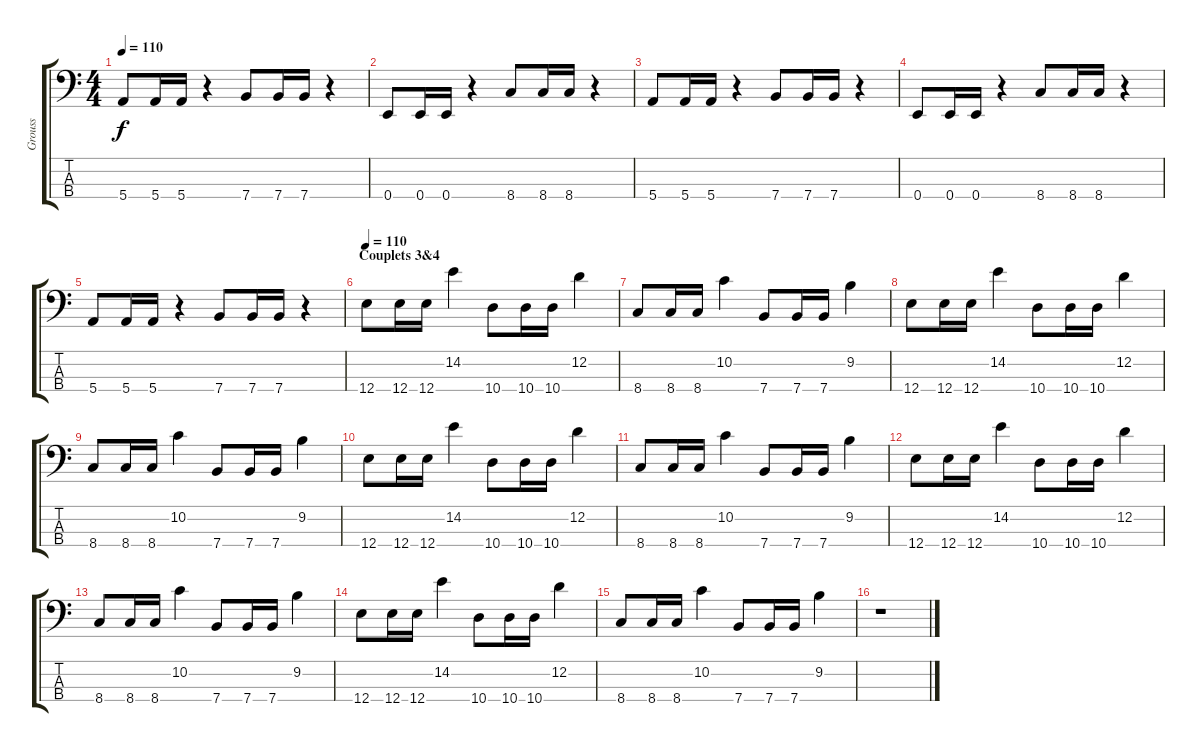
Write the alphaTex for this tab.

\track ("Grouss" "Grouss") {instrument electricbassfinger}
\staff {score tabs}
\tuning (G2 D2 A1 E1) {hide}
\ts (4 4)
\tempo 110
\clef f4
\ks c
5.4.8{dy f} 5.4.16 5.4.16 r.4 7.4.8 7.4.16 7.4.16 r.4 |
0.4.8 0.4.16 0.4.16 r.4 8.4.8 8.4.16 8.4.16 r.4 |
5.4.8 5.4.16 5.4.16 r.4 7.4.8 7.4.16 7.4.16 r.4 |
0.4.8 0.4.16 0.4.16 r.4 8.4.8 8.4.16 8.4.16 r.4 |
5.4.8 5.4.16 5.4.16 r.4 7.4.8 7.4.16 7.4.16 r.4 |
\section ("" "Couplets 3&4")
\tempo 110
12.4.8 12.4.16 12.4.16 14.2.4 10.4.8 10.4.16 10.4.16 12.2.4 |
8.4.8 8.4.16 8.4.16 10.2.4 7.4.8 7.4.16 7.4.16 9.2.4 |
12.4.8 12.4.16 12.4.16 14.2.4 10.4.8 10.4.16 10.4.16 12.2.4 |
8.4.8 8.4.16 8.4.16 10.2.4 7.4.8 7.4.16 7.4.16 9.2.4 |
12.4.8 12.4.16 12.4.16 14.2.4 10.4.8 10.4.16 10.4.16 12.2.4 |
8.4.8 8.4.16 8.4.16 10.2.4 7.4.8 7.4.16 7.4.16 9.2.4 |
12.4.8 12.4.16 12.4.16 14.2.4 10.4.8 10.4.16 10.4.16 12.2.4 |
8.4.8 8.4.16 8.4.16 10.2.4 7.4.8 7.4.16 7.4.16 9.2.4 |
12.4.8 12.4.16 12.4.16 14.2.4 10.4.8 10.4.16 10.4.16 12.2.4 |
8.4.8 8.4.16 8.4.16 10.2.4 7.4.8 7.4.16 7.4.16 9.2.4 |
r.1
